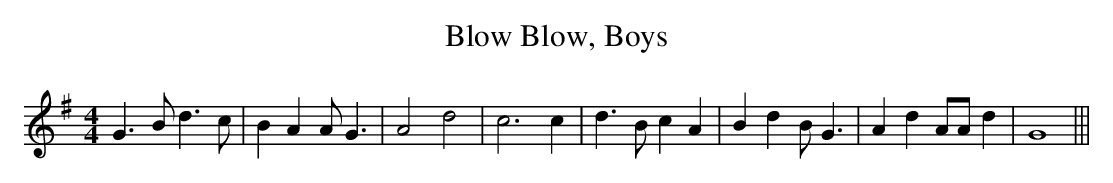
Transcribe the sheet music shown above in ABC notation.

X:1
T:Blow, Boys, Blow
M:4/4
L:1/4
K:G
 G3/2 B/2 d3/2 c/2| B A A/2 G3/2| A2 d2| c3 c| d3/2 B/2 c A| B d B/2 G3/2|\
 A d A/2A/2 d| G4|||
